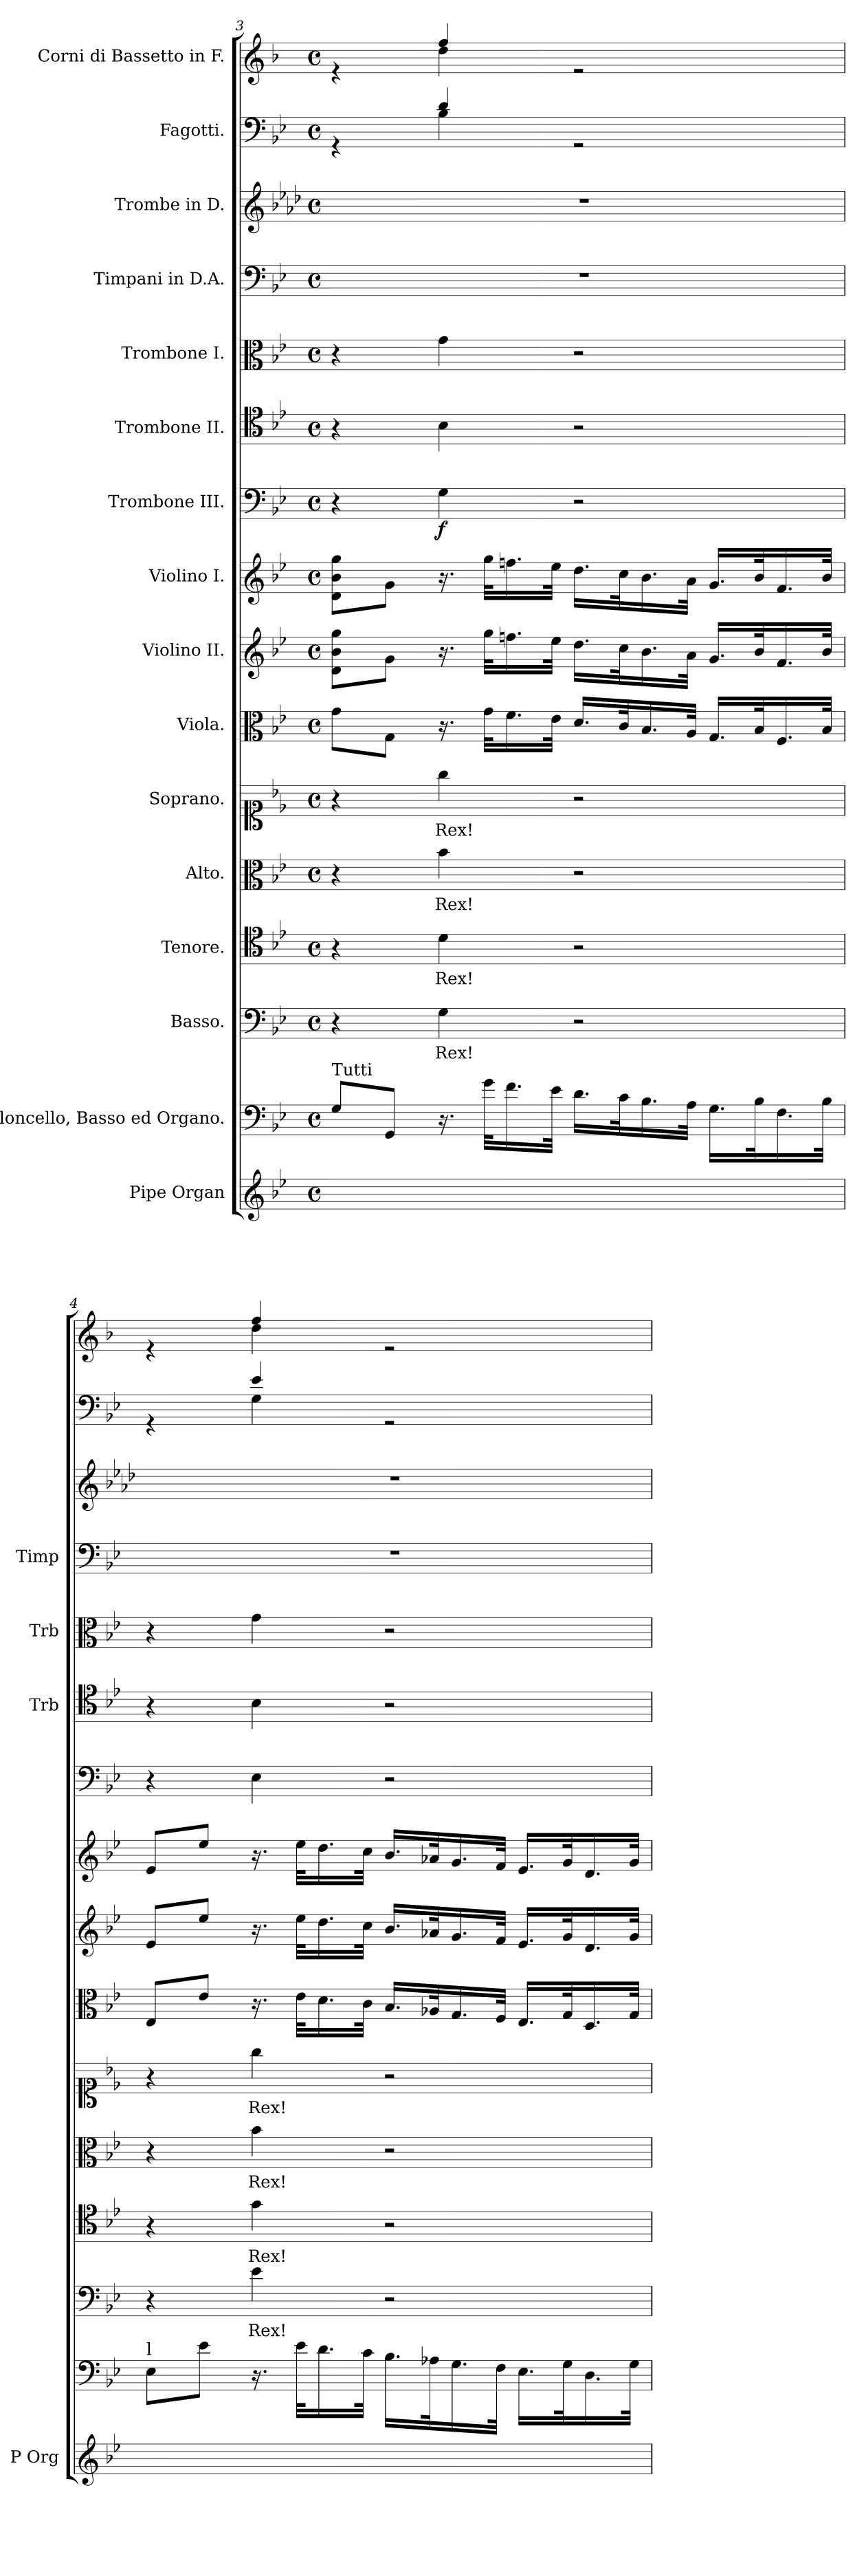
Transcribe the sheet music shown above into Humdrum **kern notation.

**kern	**kern	**kern	**text	**dynam	**kern	**text	**dynam	**kern	**text	**dynam	**kern	**text	**dynam	**kern	**kern	**kern	**kern	**dynam	**kern	**kern	**kern	**kern	**kern	**text	**kern
*part16	*part15	*part14	*part14	*part14	*part13	*part13	*part13	*part12	*part12	*part12	*part11	*part11	*part11	*part10	*part9	*part8	*part7	*part7	*part6	*part5	*part4	*part3	*part2	*part2	*part1
*staff16	*staff15	*staff14	*staff14	*staff14	*staff13	*staff13	*staff13	*staff12	*staff12	*staff12	*staff11	*staff11	*staff11	*staff10	*staff9	*staff8	*staff7	*staff7	*staff6	*staff5	*staff4	*staff3	*staff2	*staff2	*staff1
*I"Pipe Organ	*I"Violoncello, Basso ed Organo.	*I"Basso.	*	*	*I"Tenore.	*	*	*I"Alto.	*	*	*I"Soprano.	*	*	*I"Viola.	*I"Violino II.	*I"Violino I.	*I"Trombone III.	*	*I"Trombone II.	*I"Trombone I.	*I"Timpani in D.A.	*I"Trombe in D.	*I"Fagotti.	*	*I"Corni di Bassetto in F.
*I'P Org	*	*	*	*	*	*	*	*	*	*	*	*	*	*	*	*	*	*	*I'Trb	*I'Trb	*I'Timp	*	*	*	*
*clefG2	*clefF4	*clefF4	*	*	*clefC4	*	*	*clefC3	*	*	*clefC1	*	*	*clefC3	*clefG2	*clefG2	*clefF4	*	*clefC4	*clefC3	*clefF4	*clefG2	*clefF4	*	*clefG2
*	*	*	*	*	*	*	*	*	*	*	*	*	*	*	*	*	*	*	*	*	*	*ITrd-1c-2	*	*	*ITrd1c2
*k[b-e-]	*k[b-e-]	*k[b-e-]	*	*	*k[b-e-]	*	*	*k[b-e-]	*	*	*k[b-e-]	*	*	*k[b-e-]	*k[b-e-]	*k[b-e-]	*k[b-e-]	*	*k[b-e-]	*k[b-e-]	*k[b-e-]	*k[b-e-]	*k[b-e-]	*	*k[b-e-a-]
*M4/4	*M4/4	*M4/4	*	*	*M4/4	*	*	*M4/4	*	*	*M4/4	*	*	*M4/4	*M4/4	*M4/4	*M4/4	*	*M4/4	*M4/4	*M4/4	*M4/4	*M4/4	*	*M4/4
*met(c)	*met(c)	*met(c)	*	*	*met(c)	*	*	*met(c)	*	*	*met(c)	*	*	*met(c)	*met(c)	*met(c)	*met(c)	*	*met(c)	*met(c)	*met(c)	*met(c)	*met(c)	*	*met(c)
=3	=3	=3	=3	=3	=3	=3	=3	=3	=3	=3	=3	=3	=3	=3	=3	=3	=3	=3	=3	=3	=3	=3	=3	=3	=3
*^	*^	*	*	*	*	*	*	*	*	*	*	*	*	*	*	*	*	*	*	*	*	*	*^	*	*^
!	!	!LO:TX:a:t=Tutti	!	!	!	!	!	!	!	!	!	!	!	!	!	!	!	!	!	!	!	!	!	!	!	!	!	!	!
8d\yy 8g\yy 8b-\yyL	8GG/yy 8G/yyL	8G/L	8GG/Lyy	4r	.	.	4r	.	.	4r	.	.	4r	.	.	8g\L	8d\ 8b-\ 8gg\L	8d\ 8b-\ 8gg\L	4r	.	4r	4r	1r	1r	4rGG	4ryy	.	4re	4ryy
8G\Jyy	8GGG/yy 8GG/yyJ	8GG/J	8GGG/Jyy	.	.	.	.	.	.	.	.	.	.	.	.	8G\J	8g\J	8g\J	.	.	.	.	.	.	.	.	.	.	.
!	!	!	!	!	!LO:LY:b	!LO:DY:b	!	!LO:LY:b	!	!	!LO:LY:b	!	!	!LO:LY:b	!	!	!	!	!	!	!	!	!	!	!	!	!	!	!
!	!	!	!	!	!	!LO:DY:n=1:a	!	!	!LO:DY:b	!	!	!	!	!	!	!	!	!	!	!	!	!	!	!	!	!	!	!	!
!	!	!	!	!	!	!	!	!	!LO:DY:n=1:a	!	!	!LO:DY:b	!	!	!	!	!	!	!	!	!	!	!	!	!	!	!	!	!
!	!	!	!	!	!	!	!	!	!	!	!	!LO:DY:n=1:a	!	!	!LO:DY:b	!	!	!	!	!	!	!	!	!	!	!	!	!	!
!	!	!	!	!	!	!	!	!	!	!	!	!	!	!	!LO:DY:n=1:a	!	!	!	!	!LO:DY:b	!	!	!	!	!	!	!	!	!
4B-\yy 4d\yy 4g\yy	16.ryy	16.r	16.ryy	4G\	Rex!	f other-dynamics	4d\	Rex!	f other-dynamics	4b-\	Rex!	f other-dynamics	4gg\	Rex!	f other-dynamics	16.r	16.r	16.r	4G\	f	4B-\	4g\	.	.	4d/	4B-\	.	4ee-/	4cc\
.	32G\yy 32g\yyKLL	32g\KLL	32G\KLLyy	.	.	.	.	.	.	.	.	.	.	.	.	32g\KLL	32gg\KLL	32gg\KLL	.	.	.	.	.	.	.	.	.	.	.
.	16.F\yy 16.f\yy	16.f\	16.F\yy	.	.	.	.	.	.	.	.	.	.	.	.	16.f\	16.ffn\	16.ffn\	.	.	.	.	.	.	.	.	.	.	.
.	32E-\yy 32e-\yyJJk	32e-\JJk	32E-\JJkyy	.	.	.	.	.	.	.	.	.	.	.	.	32e-\JJk	32ee-\JJk	32ee-\JJk	.	.	.	.	.	.	.	.	.	.	.
2ryy	16.D\yy 16.d\yyLL	16.d\LL	16.D\LLyy	2r	.	.	2r	.	.	2r	.	.	2r	.	.	16.d/LL	16.dd\LL	16.dd\LL	2r	.	2r	2r	.	.	2rGG	2ryy	.	2re	2ryy
.	32C\yy 32c\yyK	32c\K	32C\Kyy	.	.	.	.	.	.	.	.	.	.	.	.	32c/K	32cc\K	32cc\K	.	.	.	.	.	.	.	.	.	.	.
.	16.BB-\yy 16.B-\yy	16.B-\	16.BB-\yy	.	.	.	.	.	.	.	.	.	.	.	.	16.B-/	16.b-\	16.b-\	.	.	.	.	.	.	.	.	.	.	.
.	32AA\yy 32A\yyJJk	32A\JJk	32AA\JJkyy	.	.	.	.	.	.	.	.	.	.	.	.	32A/JJk	32a\JJk	32a\JJk	.	.	.	.	.	.	.	.	.	.	.
.	16.GG\yy 16.G\yyLL	16.G\LL	16.GG\LLyy	.	.	.	.	.	.	.	.	.	.	.	.	16.G/LL	16.g/LL	16.g/LL	.	.	.	.	.	.	.	.	.	.	.
.	32BB-\yy 32B-\yyK	32B-\K	32BB-\Kyy	.	.	.	.	.	.	.	.	.	.	.	.	32B-/K	32b-/K	32b-/K	.	.	.	.	.	.	.	.	.	.	.
.	16.FF\yy 16.F\yy	16.F\	16.FF\yy	.	.	.	.	.	.	.	.	.	.	.	.	16.F/	16.f/	16.f/	.	.	.	.	.	.	.	.	.	.	.
.	32BB-\yy 32B-\yyJJk	32B-\JJk	32BB-\JJkyy	.	.	.	.	.	.	.	.	.	.	.	.	32B-/JJk	32b-/JJk	32b-/JJk	.	.	.	.	.	.	.	.	.	.	.
!!LO:PB:g=z	!!
=4	=4	=4	=4	=4	=4	=4	=4	=4	=4	=4	=4	=4	=4	=4	=4	=4	=4	=4	=4	=4	=4	=4	=4	=4	=4	=4	=4	=4	=4
!	!	!LO:TX:a:t=l	!	!	!	!	!	!	!	!	!	!	!	!	!	!	!	!	!	!	!	!	!	!	!	!	!	!	!
4B-\yy 4e-\yy 4g\yy	8EE-\yy 8E-\yyL	8E-\L	8EE-\Lyy	4r	.	.	4r	.	.	4r	.	.	4r	.	.	8E-/L	8e-/L	8e-/L	4r	.	4r	4r	1r	1r	4rGG	4ryy	.	4re	4ryy
.	8E-\yy 8e-\yyJ	8e-\J	8E-\Jyy	.	.	.	.	.	.	.	.	.	.	.	.	8e-/J	8ee-/J	8ee-/J	.	.	.	.	.	.	.	.	.	.	.
!	!	!	!	!	!LO:LY:b	!	!	!LO:LY:b	!	!	!LO:LY:b	!	!	!LO:LY:b	!	!	!	!	!	!	!	!	!	!	!	!	!LO:LY:b	!	!
4e-\yy 4g\yy 4b-\yy	16.ryy	16.r	16.ryy	4e-\	Rex!	.	4g\	Rex!	.	4b-\	Rex!	.	4gg\	Rex!	.	16.r	16.r	16.r	4E-\	.	4B-\	4g\	.	.	4e-/	4G\	.	4ee-/	4cc\
.	32E-\yy 32e-\yyKLL	32e-\KLL	32E-\KLLyy	.	.	.	.	.	.	.	.	.	.	.	.	32e-\KLL	32ee-\KLL	32ee-\KLL	.	.	.	.	.	.	.	.	.	.	.
.	16.D\yy 16.d\yy	16.d\	16.D\yy	.	.	.	.	.	.	.	.	.	.	.	.	16.d\	16.dd\	16.dd\	.	.	.	.	.	.	.	.	.	.	.
.	32C\yy 32c\yyJJk	32c\JJk	32C\JJkyy	.	.	.	.	.	.	.	.	.	.	.	.	32c\JJk	32cc\JJk	32cc\JJk	.	.	.	.	.	.	.	.	.	.	.
2ryy	16.BB-\yy 16.B-\yyLL	16.B-\LL	16.BB-\LLyy	2r	.	.	2r	.	.	2r	.	.	2r	.	.	16.B-/LL	16.b-/LL	16.b-/LL	2r	.	2r	2r	.	.	2rGG	2ryy	.	2re	2ryy
.	32AA-X\yy 32A-X\yyK	32A-X\K	32AA-X\Kyy	.	.	.	.	.	.	.	.	.	.	.	.	32A-X/K	32a-X/K	32a-X/K	.	.	.	.	.	.	.	.	.	.	.
.	16.GG\yy 16.G\yy	16.G\	16.GG\yy	.	.	.	.	.	.	.	.	.	.	.	.	16.G/	16.g/	16.g/	.	.	.	.	.	.	.	.	.	.	.
.	32FF\yy 32F\yyJJk	32F\JJk	32FF\JJkyy	.	.	.	.	.	.	.	.	.	.	.	.	32F/JJk	32f/JJk	32f/JJk	.	.	.	.	.	.	.	.	.	.	.
.	16.EE-/yy 16.E-/yyLL	16.E-\LL	16.EE-\LLyy	.	.	.	.	.	.	.	.	.	.	.	.	16.E-/LL	16.e-/LL	16.e-/LL	.	.	.	.	.	.	.	.	.	.	.
.	32GG/yy 32G/yyK	32G\K	32GG\Kyy	.	.	.	.	.	.	.	.	.	.	.	.	32G/K	32g/K	32g/K	.	.	.	.	.	.	.	.	.	.	.
.	16.DD/yy 16.D/yy	16.D\	16.DD\yy	.	.	.	.	.	.	.	.	.	.	.	.	16.D/	16.d/	16.d/	.	.	.	.	.	.	.	.	.	.	.
.	32GG/yy 32G/yyJJk	32G\JJk	32GG\JJkyy	.	.	.	.	.	.	.	.	.	.	.	.	32G/JJk	32g/JJk	32g/JJk	.	.	.	.	.	.	.	.	.	.	.
*v	*v	*	*	*	*	*	*	*	*	*	*	*	*	*	*	*	*	*	*	*	*	*	*	*	*v	*v	*	*v	*v
*	*v	*v	*	*	*	*	*	*	*	*	*	*	*	*	*	*	*	*	*	*	*	*	*	*	*	*
=	=	=	=	=	=	=	=	=	=	=	=	=	=	=	=	=	=	=	=	=	=	=	=	=	=
*-	*-	*-	*-	*-	*-	*-	*-	*-	*-	*-	*-	*-	*-	*-	*-	*-	*-	*-	*-	*-	*-	*-	*-	*-	*-
